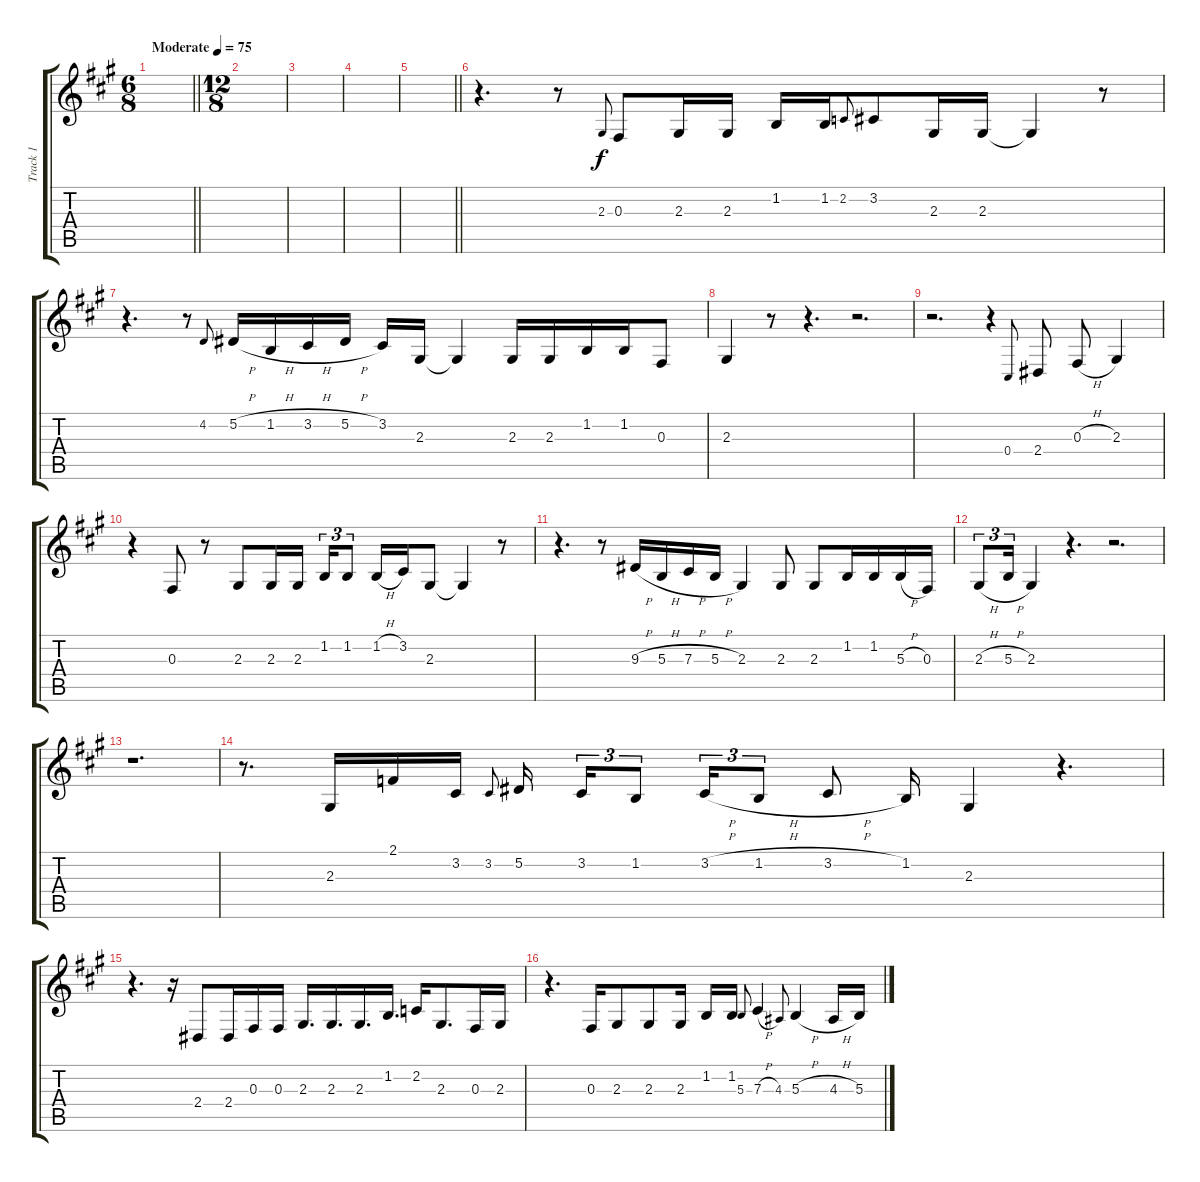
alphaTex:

\track ("Track 1" "Track 1") {instrument tenorsax}
\staff {score tabs}
\tuning (Eb4 Bb3 Gb3 Db3 Ab2 Eb2) {hide}
\ts (6 8)
\tempo (75 "Moderate")
\clef g2
\barLineRight lightlight
\ks a
|
\ts (12 8)
|
|
|
\barLineRight lightlight
|
r.4{d} r.8 2.3.8{gr onbeat} 0.3.8 2.3.16 2.3.16 1.2.16 1.2.16 2.2.8{gr onbeat} 3.2.8 2.3.16 2.3.16 2.3{t}.4 r.8 |
r.4{d} r.8 4.2.8{gr onbeat} 5.2{h}.16 1.2{h}.16 3.2{h}.16 5.2{h}.16 3.2.16 2.3.16 2.3{t}.4 2.3.16 2.3.16 1.2.16 1.2.16 0.3.8 |
2.3.4 r.8 r.4{d} r.2{d} |
r.2{d} r.4 0.4.8{gr onbeat} 2.4.8 0.3{h}.8 2.3.4 |
r.4 0.3.8 r.8 2.3.8 2.3.16 2.3.16 1.2.16{tu (3 2)} 1.2.8{tu (3 2)} 1.2{h}.16 3.2.16 2.3.8 2.3{t}.4 r.8 |
r.4{d} r.8 9.3{h}.16 5.3{h}.16 7.3{h}.16 5.3{h}.16 2.3.4 2.3.8 2.3.8 1.2.16 1.2.16 5.3{h}.16 0.3.16 |
2.3{h}.8{tu (3 2)} 5.3{h}.16{tu (3 2)} 2.3.4 r.4{d} r.2{d} |
r.1{d} |
r.8{d} 2.3.16 2.1.16 3.2.16 3.2.8{gr onbeat} 5.2.16{beam splitsecondary} 3.2.16{tu (3 2)} 1.2.8{tu (3 2)} 3.2{h}.16{tu (3 2)} 1.2{h}.8{tu (3 2)} 3.2{h}.8 1.2.16 2.3.4 r.4{d} |
r.4{d} r.16 2.4.8 2.4.16 0.3.16 0.3.16 2.3.16{d} 2.3.16{d} 2.3.16{d} 1.2.16{d} 2.2.16 2.3.8{d} 0.3.16 2.3.16 |
r.4{d} 0.3.16 2.3.8 2.3.8 2.3.16 1.2.16 1.2.16 5.3.8{gr onbeat} 7.3{h}.4 4.3.8{gr onbeat} 5.3{h}.4 4.3{h}.16 5.3{h}.16
